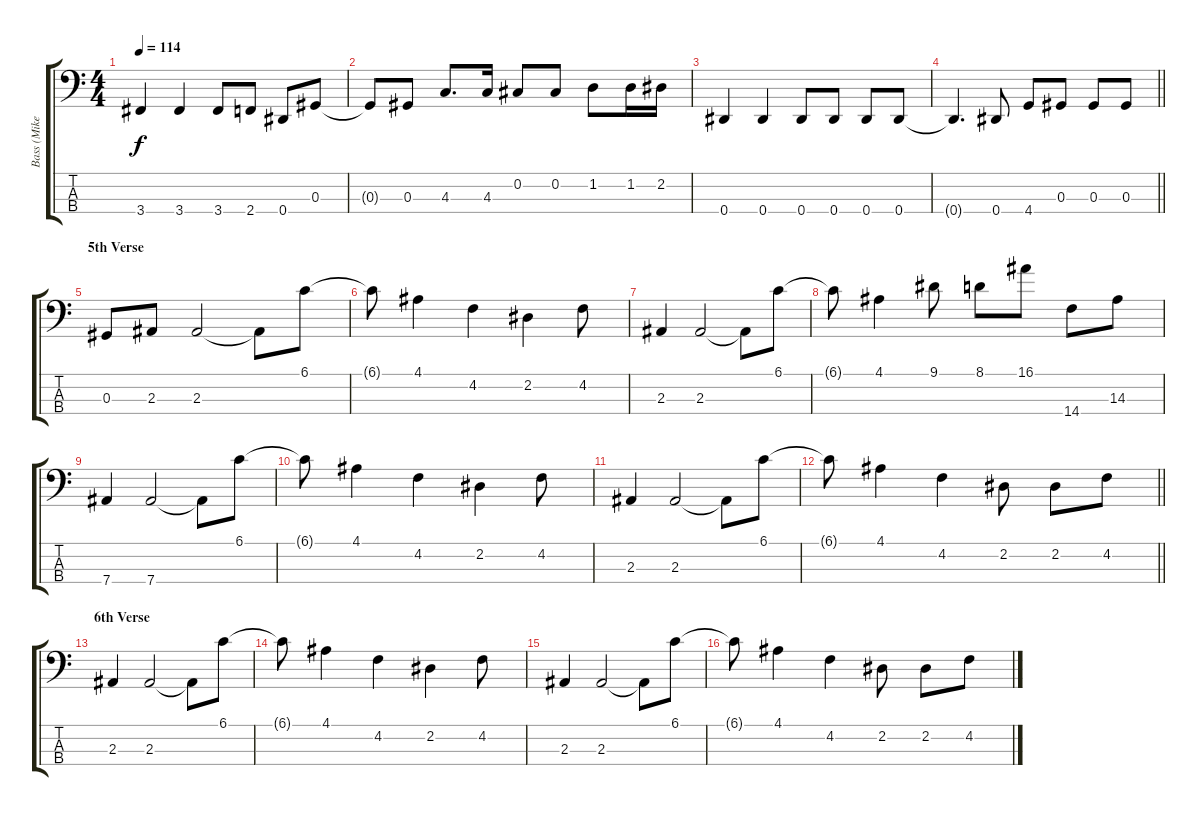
\track ("Bass (Mike)" "Bass (Mike") {instrument electricbasspick}
\staff {score tabs}
\tuning (Gb2 Db2 Ab1 Eb1) {hide}
\ts (4 4)
\tempo 114
\clef f4
\ks c
3.4.4{dy f} 3.4.4 3.4.8 2.4.8 0.4.8 0.3.8 |
0.3{t}.8 0.3.8 4.3.8{d} 4.3.16 0.2.8 0.2.8 1.2.8 1.2.16 2.2.16 |
0.4.4 0.4.4 0.4.8 0.4.8 0.4.8 0.4.8 |
\barLineRight lightlight
0.4{t}.4{d} 0.4.8 4.4.8 0.3.8 0.3.8 0.3.8 |
\section ("" "5th Verse")
0.3.8 2.3.8 2.3.2 2.3{t}.8 6.1.8 |
6.1{t}.8 4.1.4 4.2.4 2.2.4 4.2.8 |
2.3.4 2.3.2 2.3{t}.8 6.1.8 |
6.1{t}.8 4.1.4 9.1.8 8.1.8 16.1.8 14.4.8 14.3.8 |
7.4.4 7.4.2 7.4{t}.8 6.1.8 |
6.1{t}.8 4.1.4 4.2.4 2.2.4 4.2.8 |
2.3.4 2.3.2 2.3{t}.8 6.1.8 |
\barLineRight lightlight
6.1{t}.8 4.1.4 4.2.4 2.2.8 2.2.8 4.2.8 |
\section ("" "6th Verse")
2.3.4 2.3.2 2.3{t}.8 6.1.8 |
6.1{t}.8 4.1.4 4.2.4 2.2.4 4.2.8 |
2.3.4 2.3.2 2.3{t}.8 6.1.8 |
6.1{t}.8 4.1.4 4.2.4 2.2.8 2.2.8 4.2.8
